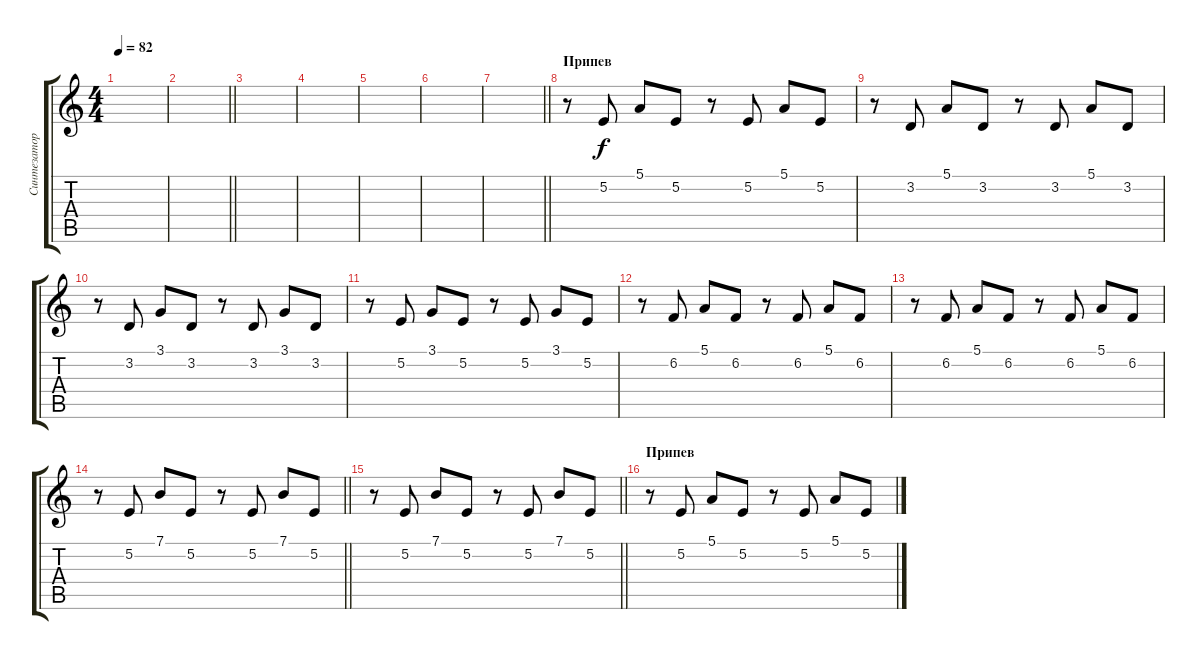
\track ("Синтезатор" "Синтезатор") {instrument pizzicatostrings}
\staff {score tabs}
\tuning (E4 B3 G3 D3 A2 E2) {hide}
\ts (4 4)
\tempo 82
\clef g2
\ks aminor
|
\barLineRight lightlight
|
|
|
|
|
\barLineRight lightlight
|
\section ("" "Припев")
r.8 5.2.8 5.1.8 5.2.8 r.8 5.2.8 5.1.8 5.2.8 |
r.8 3.2.8 5.1.8 3.2.8 r.8 3.2.8 5.1.8 3.2.8 |
r.8 3.2.8 3.1.8 3.2.8 r.8 3.2.8 3.1.8 3.2.8 |
r.8 5.2.8 3.1.8 5.2.8 r.8 5.2.8 3.1.8 5.2.8 |
r.8 6.2.8 5.1.8 6.2.8 r.8 6.2.8 5.1.8 6.2.8 |
r.8 6.2.8 5.1.8 6.2.8 r.8 6.2.8 5.1.8 6.2.8 |
\barLineRight lightlight
r.8 5.2.8 7.1.8 5.2.8 r.8 5.2.8 7.1.8 5.2.8 |
\barLineRight lightlight
r.8 5.2.8 7.1.8 5.2.8 r.8 5.2.8 7.1.8 5.2.8 |
\section ("" "Припев")
r.8 5.2.8 5.1.8 5.2.8 r.8 5.2.8 5.1.8 5.2.8
